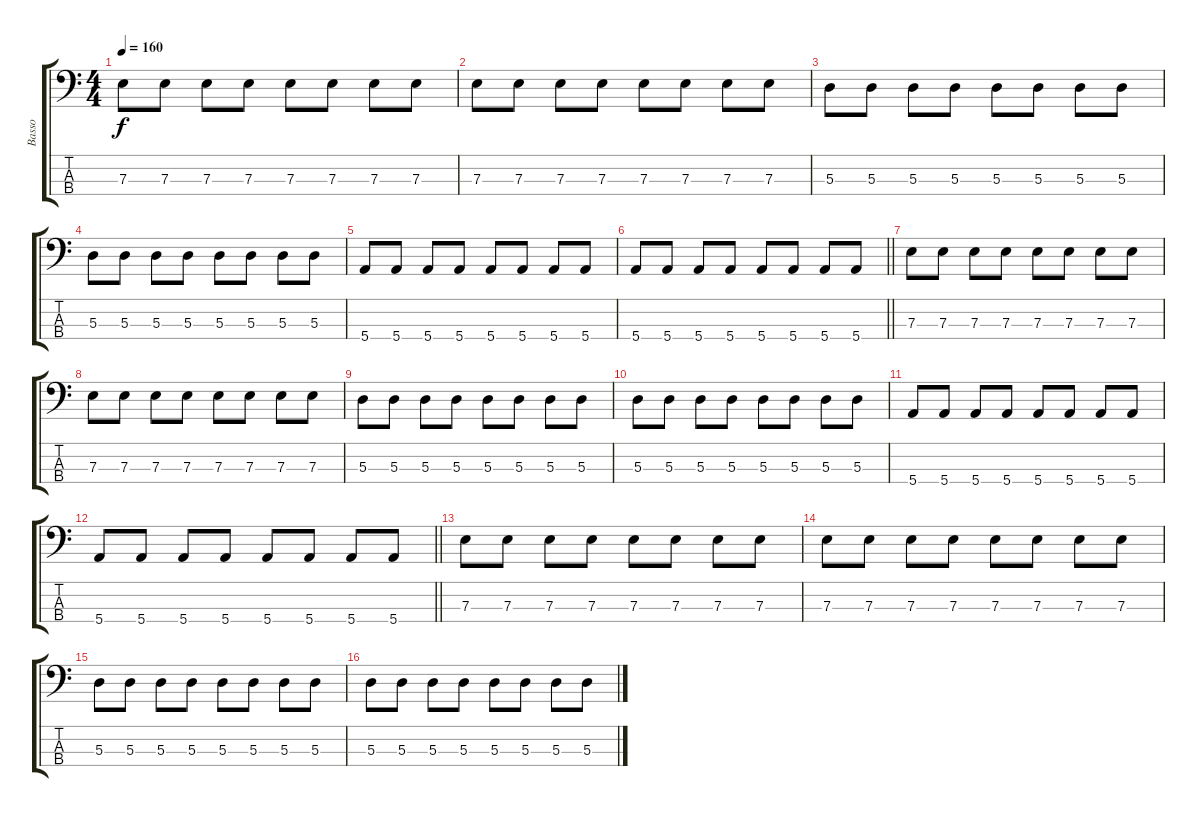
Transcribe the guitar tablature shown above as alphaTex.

\track ("Basso" "Basso") {instrument electricbassfinger}
\staff {score tabs}
\tuning (G2 D2 A1 E1) {hide}
\ts (4 4)
\tempo 160
\clef f4
\ks c
7.3.8{dy f} 7.3.8 7.3.8 7.3.8 7.3.8 7.3.8 7.3.8 7.3.8 |
7.3.8 7.3.8 7.3.8 7.3.8 7.3.8 7.3.8 7.3.8 7.3.8 |
5.3.8 5.3.8 5.3.8 5.3.8 5.3.8 5.3.8 5.3.8 5.3.8 |
5.3.8 5.3.8 5.3.8 5.3.8 5.3.8 5.3.8 5.3.8 5.3.8 |
5.4.8 5.4.8 5.4.8 5.4.8 5.4.8 5.4.8 5.4.8 5.4.8 |
\barLineRight lightlight
5.4.8 5.4.8 5.4.8 5.4.8 5.4.8 5.4.8 5.4.8 5.4.8 |
7.3.8 7.3.8 7.3.8 7.3.8 7.3.8 7.3.8 7.3.8 7.3.8 |
7.3.8 7.3.8 7.3.8 7.3.8 7.3.8 7.3.8 7.3.8 7.3.8 |
5.3.8 5.3.8 5.3.8 5.3.8 5.3.8 5.3.8 5.3.8 5.3.8 |
5.3.8 5.3.8 5.3.8 5.3.8 5.3.8 5.3.8 5.3.8 5.3.8 |
5.4.8 5.4.8 5.4.8 5.4.8 5.4.8 5.4.8 5.4.8 5.4.8 |
\barLineRight lightlight
5.4.8 5.4.8 5.4.8 5.4.8 5.4.8 5.4.8 5.4.8 5.4.8 |
7.3.8 7.3.8 7.3.8 7.3.8 7.3.8 7.3.8 7.3.8 7.3.8 |
7.3.8 7.3.8 7.3.8 7.3.8 7.3.8 7.3.8 7.3.8 7.3.8 |
5.3.8 5.3.8 5.3.8 5.3.8 5.3.8 5.3.8 5.3.8 5.3.8 |
5.3.8 5.3.8 5.3.8 5.3.8 5.3.8 5.3.8 5.3.8 5.3.8
